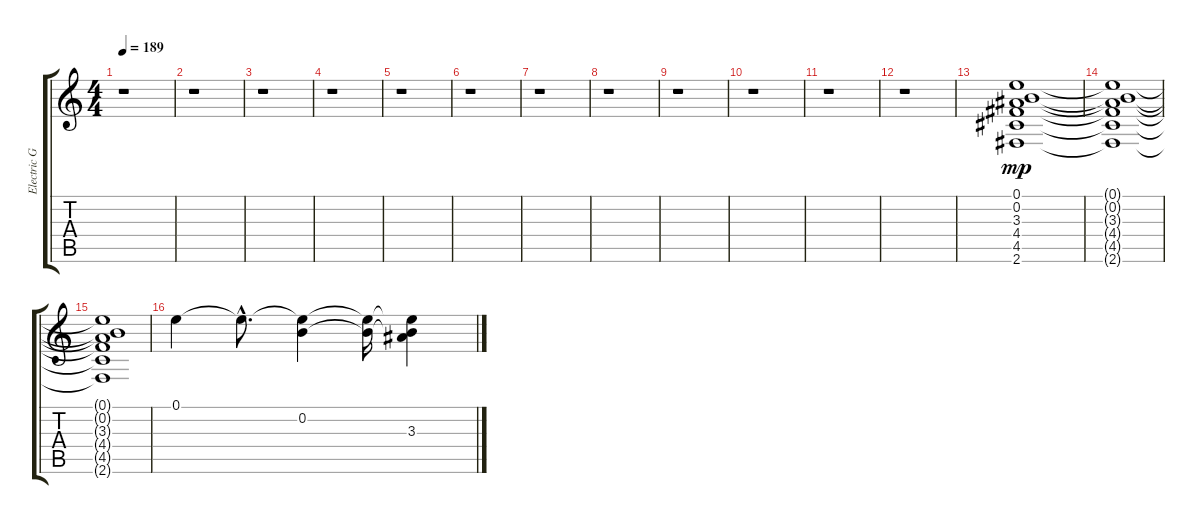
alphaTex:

\track ("Electric Guitar Left" "Electric G") {instrument distortionguitar}
\staff {score tabs}
\tuning (E4 B3 G3 D3 A2 E2) {hide}
\ts (4 4)
\tempo 189
\clef g2
\ks c
r.1{dy mf} |
r.1 |
r.1 |
r.1 |
r.1 |
r.1 |
r.1 |
r.1 |
r.1 |
r.1 |
r.1 |
r.1 |
(0.1 0.2 3.3 4.4 4.5 2.6).1{dy mp volume 4} |
(0.1{t} 0.2{t} 3.3{t} 4.4{t} 4.5{t} 2.6{t}).1 |
(0.1{t} 0.2{t} 3.3{t} 4.4{t} 4.5{t} 2.6{t}).1 |
0.1.4 0.1{hac t}.8{d} (0.1{t} 0.2).4 (0.1{t} 0.2{t}).16 (0.1{t} 0.2{t} 3.3).4
